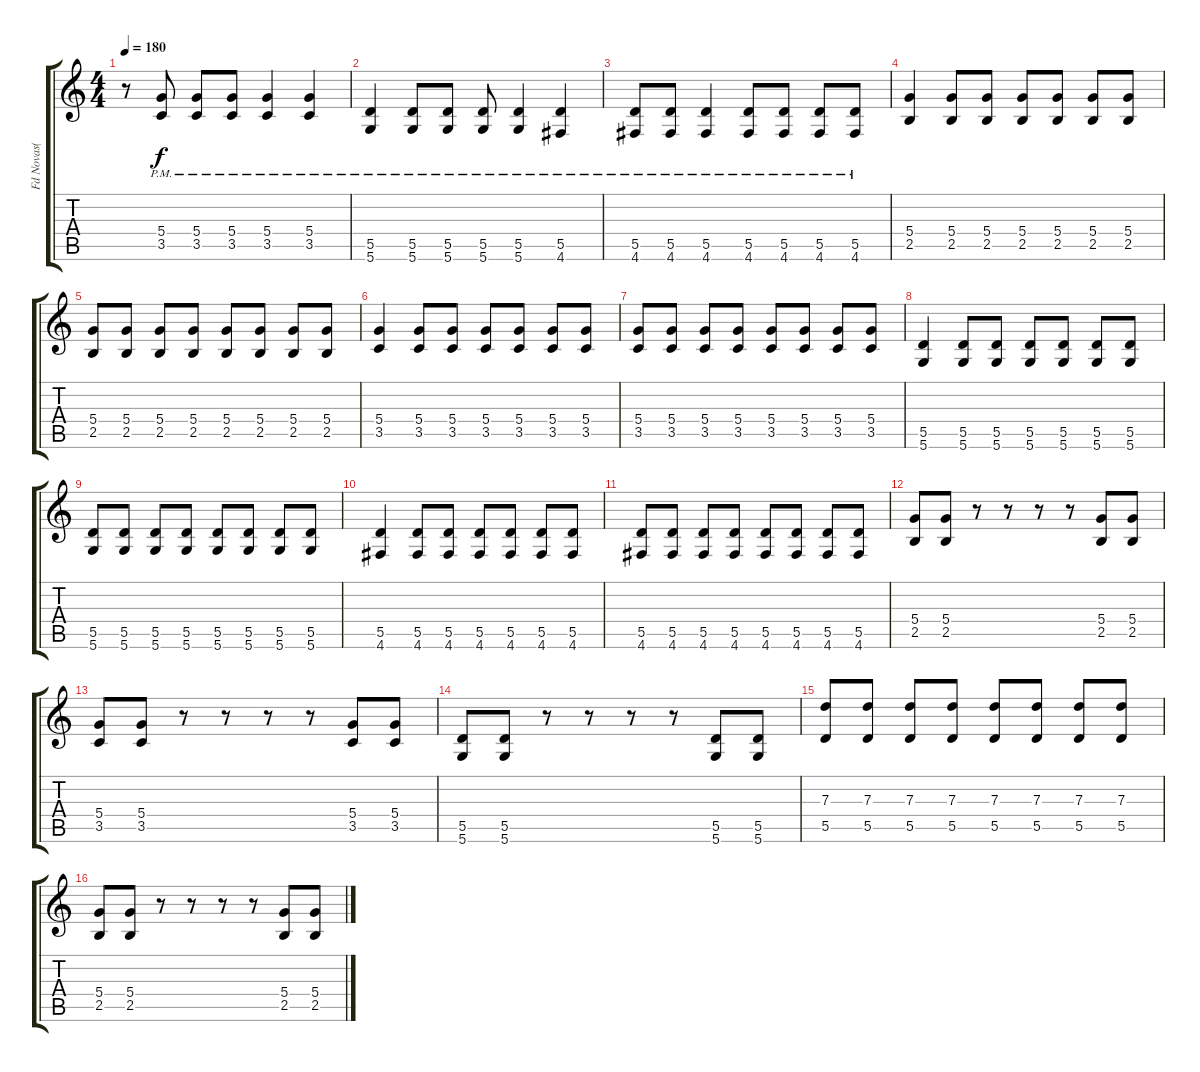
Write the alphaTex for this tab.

\track ("Fd Novas( Rythm Guitar)" "Fd Novas( ") {instrument distortionguitar}
\staff {score tabs}
\tuning (E4 B3 G3 D3 A2 D2) {hide}
\ts (4 4)
\tempo 180
\clef g2
\ks c
r.8{dy f} (5.4{pm} 3.5{pm}).8 (5.4{pm} 3.5{pm}).8 (5.4{pm} 3.5{pm}).8 (5.4{pm} 3.5{pm}).4 (5.4{pm} 3.5{pm}).4 |
(5.5{pm} 5.6{pm}).4 (5.5{pm} 5.6{pm}).8 (5.5{pm} 5.6{pm}).8 (5.5{pm} 5.6{pm}).8 (5.5{pm} 5.6{pm}).4 (5.5{pm} 4.6{pm}).4 |
(5.5{pm} 4.6{pm}).8 (5.5{pm} 4.6{pm}).8 (5.5{pm} 4.6{pm}).4 (5.5{pm} 4.6{pm}).8 (5.5{pm} 4.6{pm}).8 (5.5{pm} 4.6{pm}).8 (5.5{pm} 4.6{pm}).8 |
(5.4 2.5).4 (5.4 2.5).8 (5.4 2.5).8 (5.4 2.5).8 (5.4 2.5).8 (5.4 2.5).8 (5.4 2.5).8 |
(5.4 2.5).8 (5.4 2.5).8 (5.4 2.5).8 (5.4 2.5).8 (5.4 2.5).8 (5.4 2.5).8 (5.4 2.5).8 (5.4 2.5).8 |
(5.4 3.5).4 (5.4 3.5).8 (5.4 3.5).8 (5.4 3.5).8 (5.4 3.5).8 (5.4 3.5).8 (5.4 3.5).8 |
(5.4 3.5).8 (5.4 3.5).8 (5.4 3.5).8 (5.4 3.5).8 (5.4 3.5).8 (5.4 3.5).8 (5.4 3.5).8 (5.4 3.5).8 |
(5.5 5.6).4 (5.5 5.6).8 (5.5 5.6).8 (5.5 5.6).8 (5.5 5.6).8 (5.5 5.6).8 (5.5 5.6).8 |
(5.5 5.6).8 (5.5 5.6).8 (5.5 5.6).8 (5.5 5.6).8 (5.5 5.6).8 (5.5 5.6).8 (5.5 5.6).8 (5.5 5.6).8 |
(5.5 4.6).4 (5.5 4.6).8 (5.5 4.6).8 (5.5 4.6).8 (5.5 4.6).8 (5.5 4.6).8 (5.5 4.6).8 |
(5.5 4.6).8 (5.5 4.6).8 (5.5 4.6).8 (5.5 4.6).8 (5.5 4.6).8 (5.5 4.6).8 (5.5 4.6).8 (5.5 4.6).8 |
(5.4 2.5).8 (5.4 2.5).8 r.8 r.8 r.8 r.8 (5.4 2.5).8 (5.4 2.5).8 |
(5.4 3.5).8 (5.4 3.5).8 r.8 r.8 r.8 r.8 (5.4 3.5).8 (5.4 3.5).8 |
(5.5 5.6).8 (5.5 5.6).8 r.8 r.8 r.8 r.8 (5.5 5.6).8 (5.5 5.6).8 |
(7.3 5.5).8 (7.3 5.5).8 (7.3 5.5).8 (7.3 5.5).8 (7.3 5.5).8 (7.3 5.5).8 (7.3 5.5).8 (7.3 5.5).8 |
(5.4 2.5).8 (5.4 2.5).8 r.8 r.8 r.8 r.8 (5.4 2.5).8 (5.4 2.5).8
